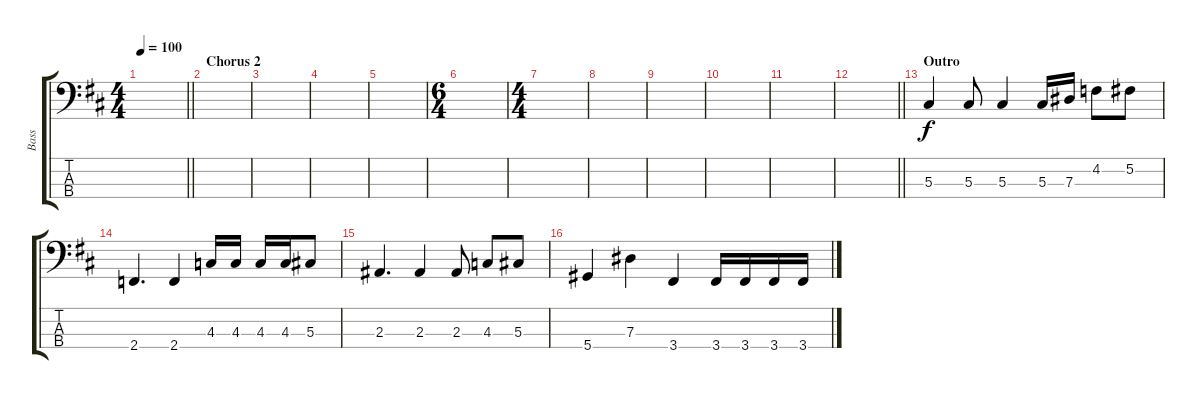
\track ("Bass" "Bass") {instrument electricbassfinger}
\staff {score tabs}
\tuning (Gb2 Db2 Ab1 Eb1) {hide}
\ts (4 4)
\tempo 100
\clef f4
\barLineRight lightlight
\ks d
|
\section ("" "Chorus 2")
|
|
|
|
\ts (6 4)
|
\ts (4 4)
|
|
|
|
|
\barLineRight lightlight
|
\section ("" "Outro")
5.3.4 5.3.8 5.3.4 5.3.16 7.3.16 4.2.8 5.2.8 |
2.4.4{d} 2.4.4 4.3.16 4.3.16 4.3.16 4.3.16 5.3.8 |
2.3.4{d} 2.3.4 2.3.8 4.3.8 5.3.8 |
5.4.4 7.3.4 3.4.4 3.4.16 3.4.16 3.4.16 3.4.16
